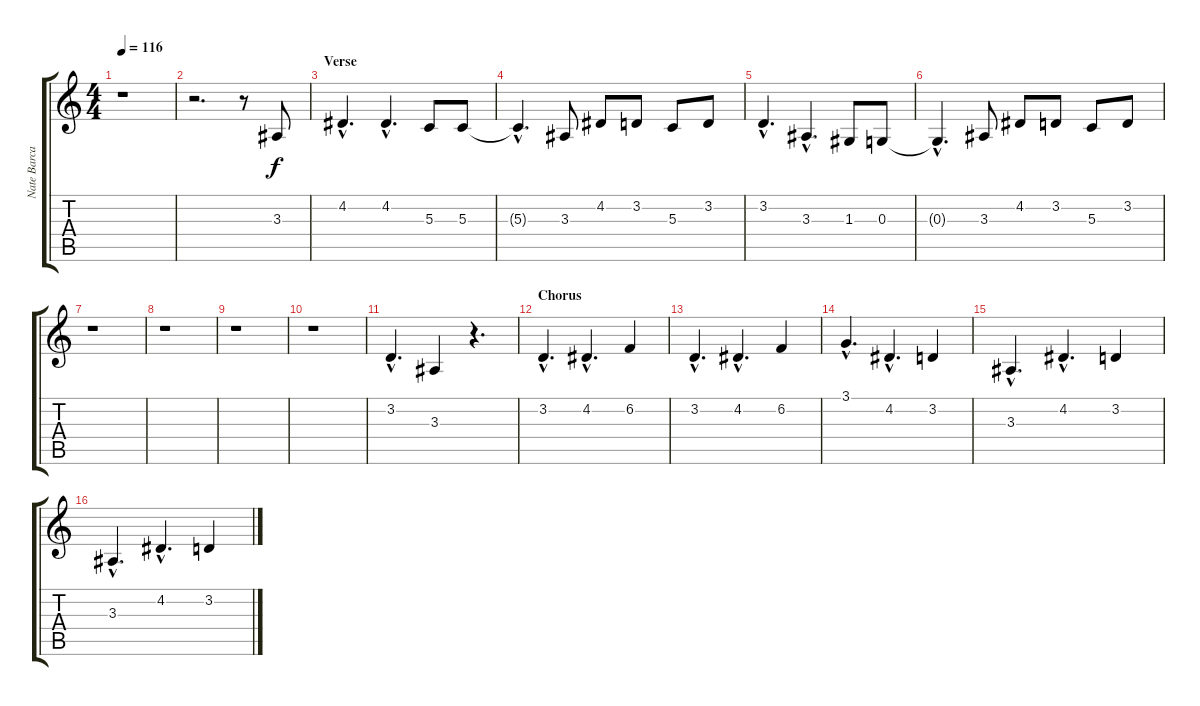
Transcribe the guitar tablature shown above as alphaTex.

\track ("Nate Barcalow" "Nate Barca") {instrument lead2sawtooth}
\staff {score tabs}
\tuning (E4 B3 G3 D3 A2 E2) {hide}
\ts (4 4)
\tempo 116
\clef g2
\ks c
r.1{dy f} |
r.2{d} r.8 3.3.8 |
\section ("" "Verse")
4.2{hac}.4{d} 4.2{hac}.4{d} 5.3.8 5.3.8 |
5.3{hac t}.4{d} 3.3.8 4.2.8 3.2.8 5.3.8 3.2.8 |
3.2{hac}.4{d} 3.3{hac}.4{d} 1.3.8 0.3.8 |
0.3{hac t}.4{d} 3.3.8 4.2.8 3.2.8 5.3.8 3.2.8 |
r.1 |
r.1 |
r.1 |
r.1 |
3.2{hac}.4{d} 3.3.4 r.4{d} |
\section ("" "Chorus")
3.2{hac}.4{d} 4.2{hac}.4{d} 6.2.4 |
3.2{hac}.4{d} 4.2{hac}.4{d} 6.2.4 |
3.1{hac}.4{d} 4.2{hac}.4{d} 3.2.4 |
3.3{hac}.4{d} 4.2{hac}.4{d} 3.2.4 |
3.3{hac}.4{d} 4.2{hac}.4{d} 3.2.4
